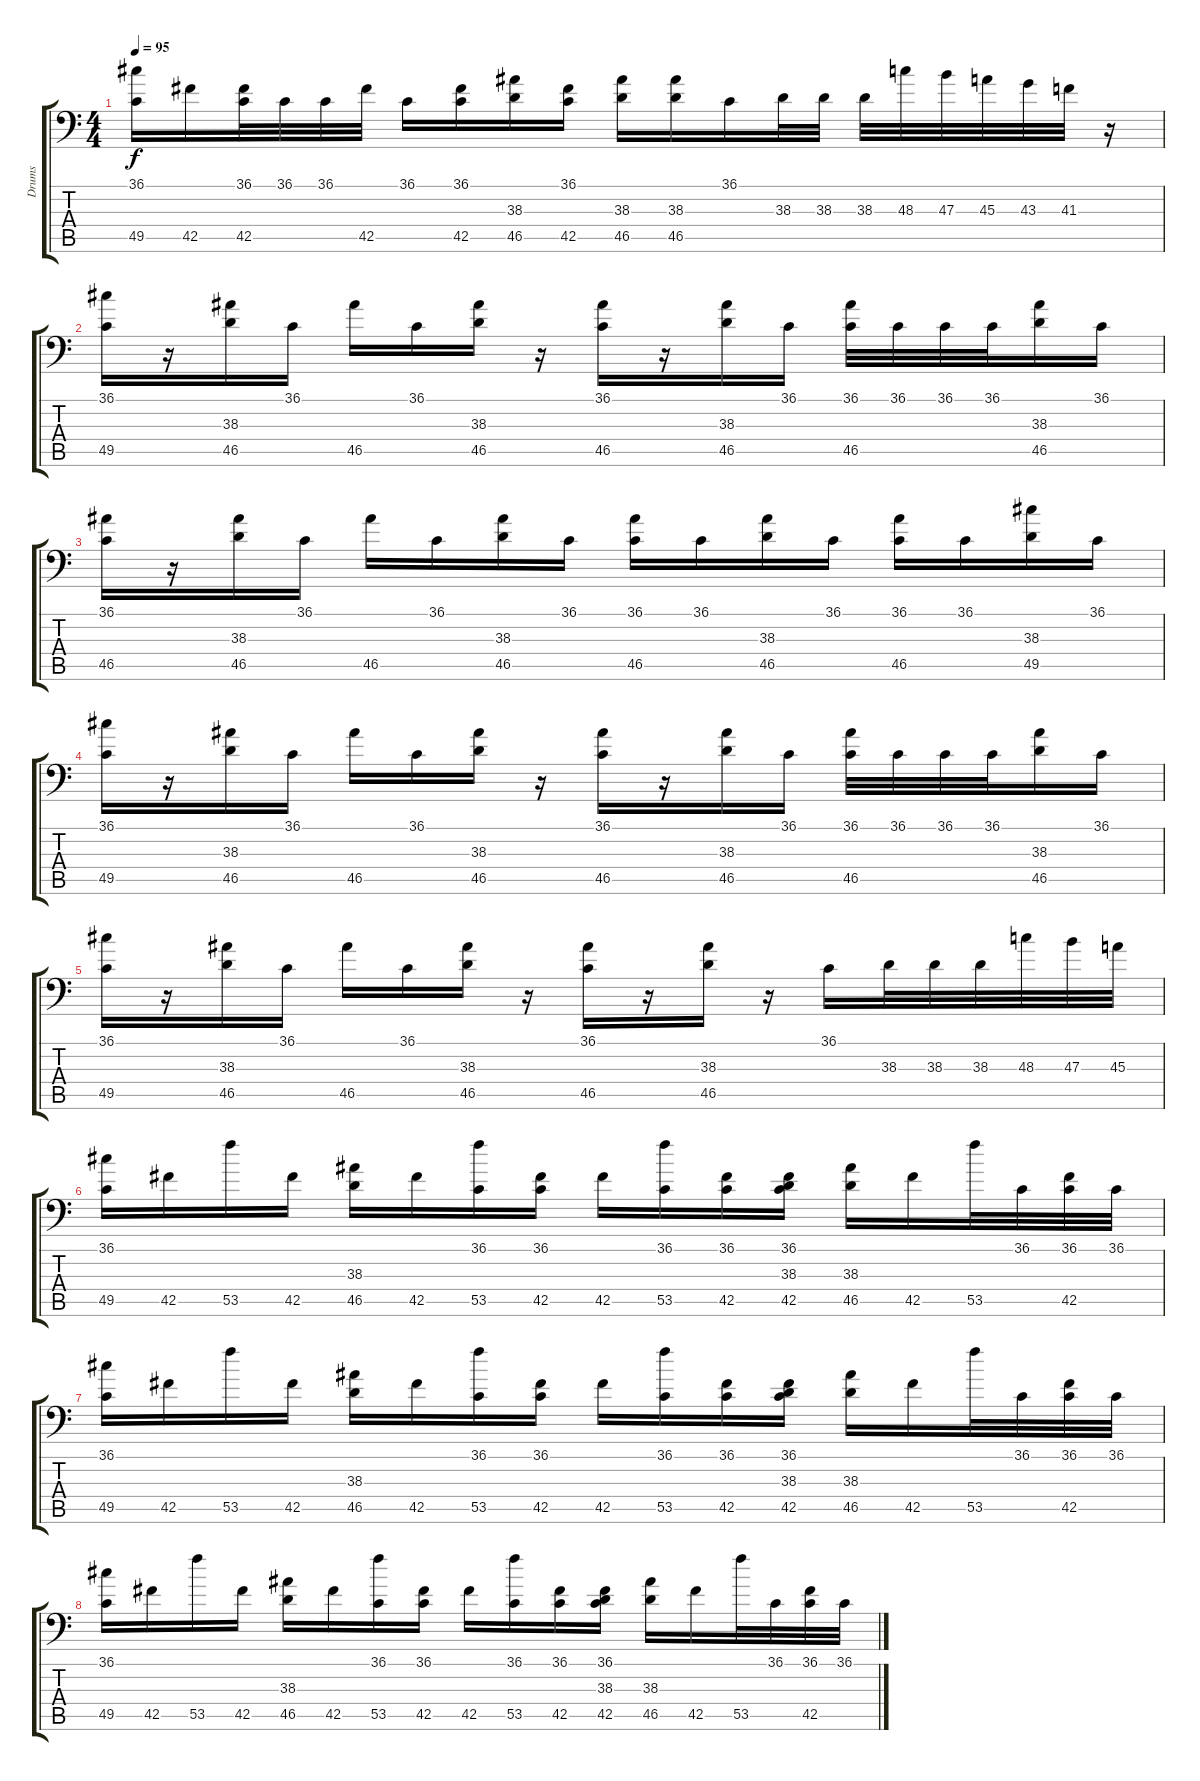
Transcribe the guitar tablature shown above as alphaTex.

\track ("Drums" "Drums") {instrument acousticgrandpiano}
\staff {score tabs}
\tuning (C-1 C-1 C-1 C-1 C-1 C-1) {hide}
\ts (4 4)
\tempo 95
\clef f4
\ks c
(36.1 49.5).16{dy f} 42.5.16 (36.1 42.5).32 36.1.32 36.1.32 42.5.32 36.1.16 (36.1 42.5).16 (38.3 46.5).16 (36.1 42.5).16 (38.3 46.5).16 (38.3 46.5).16 36.1.16 38.3.32 38.3.32 38.3.32 48.3.32 47.3.32 45.3.32 43.3.32 41.3.32 r.16 |
(36.1 49.5).16 r.16 (38.3 46.5).16 36.1.16 46.5.16 36.1.16 (38.3 46.5).16 r.16 (36.1 46.5).16 r.16 (38.3 46.5).16 36.1.16 (36.1 46.5).32 36.1.32 36.1.32 36.1.32 (38.3 46.5).16 36.1.16 |
(36.1 46.5).16 r.16 (38.3 46.5).16 36.1.16 46.5.16 36.1.16 (38.3 46.5).16 36.1.16 (36.1 46.5).16 36.1.16 (38.3 46.5).16 36.1.16 (36.1 46.5).16 36.1.16 (38.3 49.5).16 36.1.16 |
(36.1 49.5).16 r.16 (38.3 46.5).16 36.1.16 46.5.16 36.1.16 (38.3 46.5).16 r.16 (36.1 46.5).16 r.16 (38.3 46.5).16 36.1.16 (36.1 46.5).32 36.1.32 36.1.32 36.1.32 (38.3 46.5).16 36.1.16 |
(36.1 49.5).16 r.16 (38.3 46.5).16 36.1.16 46.5.16 36.1.16 (38.3 46.5).16 r.16 (36.1 46.5).16 r.16 (38.3 46.5).16 r.16 36.1.16 38.3.32 38.3.32 38.3.32 48.3.32 47.3.32 45.3.32 |
(36.1 49.5).16 42.5.16 53.5.16 42.5.16 (38.3 46.5).16 42.5.16 (36.1 53.5).16 (36.1 42.5).16 42.5.16 (36.1 53.5).16 (36.1 42.5).16 (36.1 38.3 42.5).16 (38.3 46.5).16 42.5.16 53.5.32 36.1.32 (36.1 42.5).32 36.1.32 |
(36.1 49.5).16 42.5.16 53.5.16 42.5.16 (38.3 46.5).16 42.5.16 (36.1 53.5).16 (36.1 42.5).16 42.5.16 (36.1 53.5).16 (36.1 42.5).16 (36.1 38.3 42.5).16 (38.3 46.5).16 42.5.16 53.5.32 36.1.32 (36.1 42.5).32 36.1.32 |
(36.1 49.5).16 42.5.16 53.5.16 42.5.16 (38.3 46.5).16 42.5.16 (36.1 53.5).16 (36.1 42.5).16 42.5.16 (36.1 53.5).16 (36.1 42.5).16 (36.1 38.3 42.5).16 (38.3 46.5).16 42.5.16 53.5.32 36.1.32 (36.1 42.5).32 36.1.32
